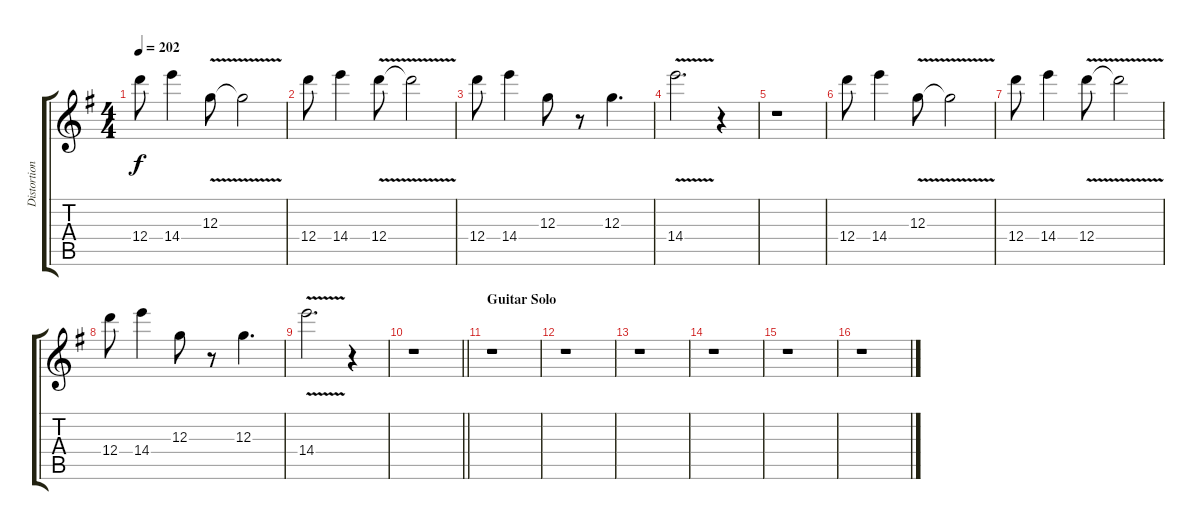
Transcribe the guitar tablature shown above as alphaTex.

\track ("Distortion Gtr." "Distortion") {instrument distortionguitar}
\staff {score tabs}
\tuning (E4 B3 G3 D4 A3 E3) {hide}
\ts (4 4)
\tempo 202
\clef g2
\ks g
12.4.8{dy f} 14.4.4 12.3{v}.8 12.3{v t}.2 |
12.4.8 14.4.4 12.4{v}.8 12.4{v t}.2 |
12.4.8 14.4.4 12.3.8 r.8 12.3.4{d} |
14.4{v}.2{d} r.4 |
r.1 |
12.4.8 14.4.4 12.3{v}.8 12.3{v t}.2 |
12.4.8 14.4.4 12.4{v}.8 12.4{v t}.2 |
12.4.8 14.4.4 12.3.8 r.8 12.3.4{d} |
14.4{v}.2{d} r.4 |
\barLineRight lightlight
r.1 |
\section ("" "Guitar Solo")
r.1 |
r.1 |
r.1 |
r.1 |
r.1 |
r.1
